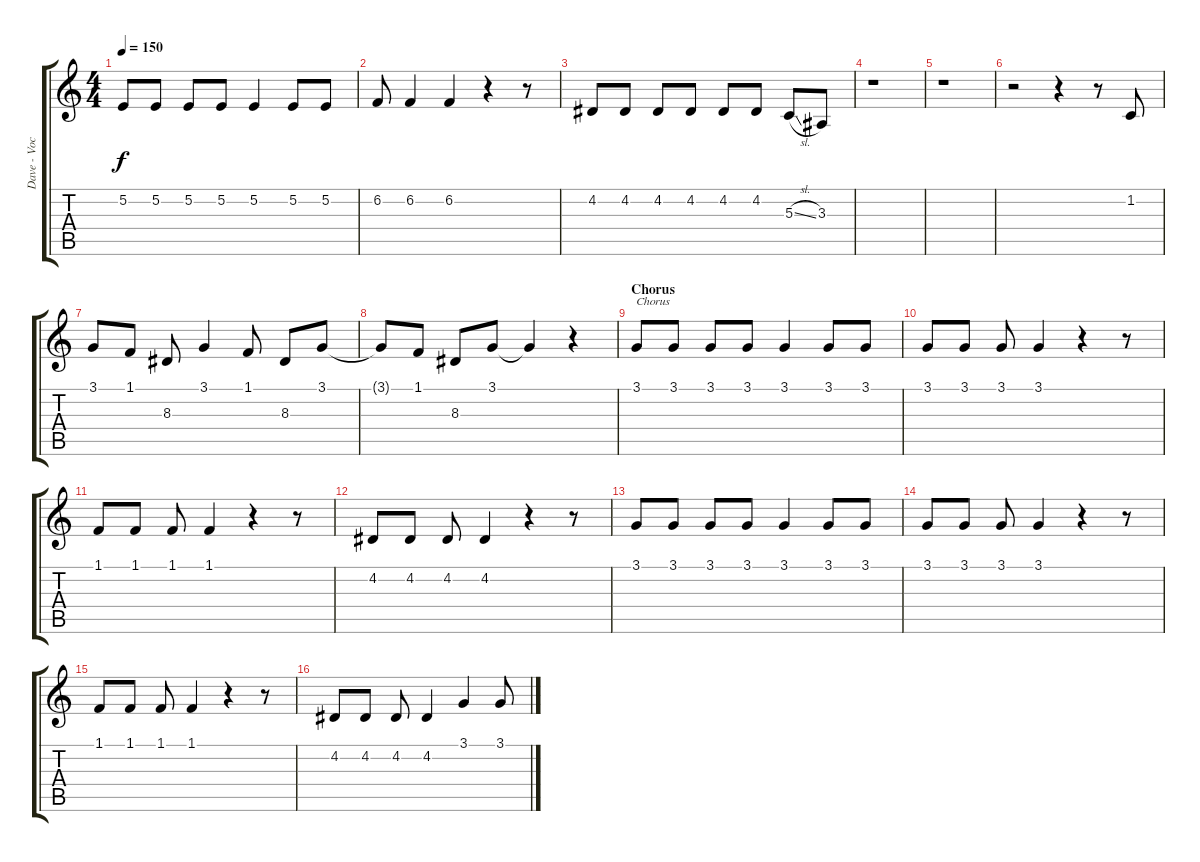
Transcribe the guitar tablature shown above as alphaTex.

\track ("Dave - Vocals" "Dave - Voc") {instrument lead5charang}
\staff {score tabs}
\tuning (E4 B3 G3 D3 A2 E2) {hide}
\ts (4 4)
\tempo 150
\clef g2
\ks c
5.2.8{dy f} 5.2.8 5.2.8 5.2.8 5.2.4 5.2.8 5.2.8 |
6.2.8 6.2.4 6.2.4 r.4 r.8 |
4.2.8 4.2.8 4.2.8 4.2.8 4.2.8 4.2.8 5.3{sl}.8 3.3.8 |
r.1 |
r.1 |
r.2 r.4 r.8 1.2.8 |
3.1.8 1.1.8 8.3.8 3.1.4 1.1.8 8.3.8 3.1.8 |
3.1{t}.8 1.1.8 8.3.8 3.1.8 3.1{t}.4 r.4 |
\section ("" "Chorus")
3.1.8{txt "Chorus"} 3.1.8 3.1.8 3.1.8 3.1.4 3.1.8 3.1.8 |
3.1.8 3.1.8 3.1.8 3.1.4 r.4 r.8 |
1.1.8 1.1.8 1.1.8 1.1.4 r.4 r.8 |
4.2.8 4.2.8 4.2.8 4.2.4 r.4 r.8 |
3.1.8 3.1.8 3.1.8 3.1.8 3.1.4 3.1.8 3.1.8 |
3.1.8 3.1.8 3.1.8 3.1.4 r.4 r.8 |
1.1.8 1.1.8 1.1.8 1.1.4 r.4 r.8 |
4.2.8 4.2.8 4.2.8 4.2.4 3.1.4 3.1.8
